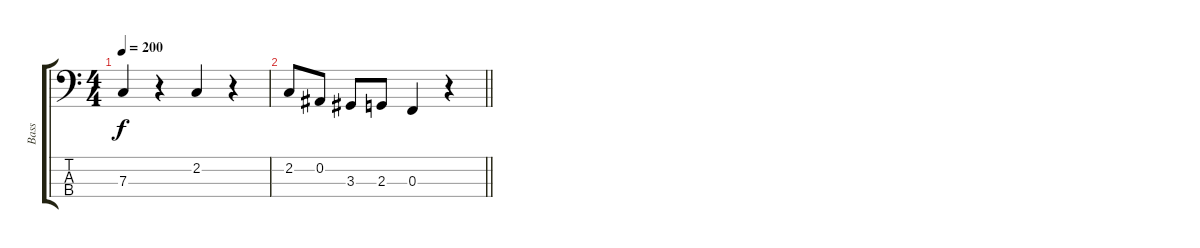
\track ("Bass" "Bass") {instrument electricbasspick}
\staff {score tabs}
\tuning (Eb2 Bb1 F1 C1) {hide}
\ts (4 4)
\tempo 200
\clef f4
\ks c
7.3.4{dy f} r.4 2.2.4 r.4 |
\barLineRight lightlight
2.2.8 0.2.8 3.3.8 2.3.8 0.3.4 r.4
